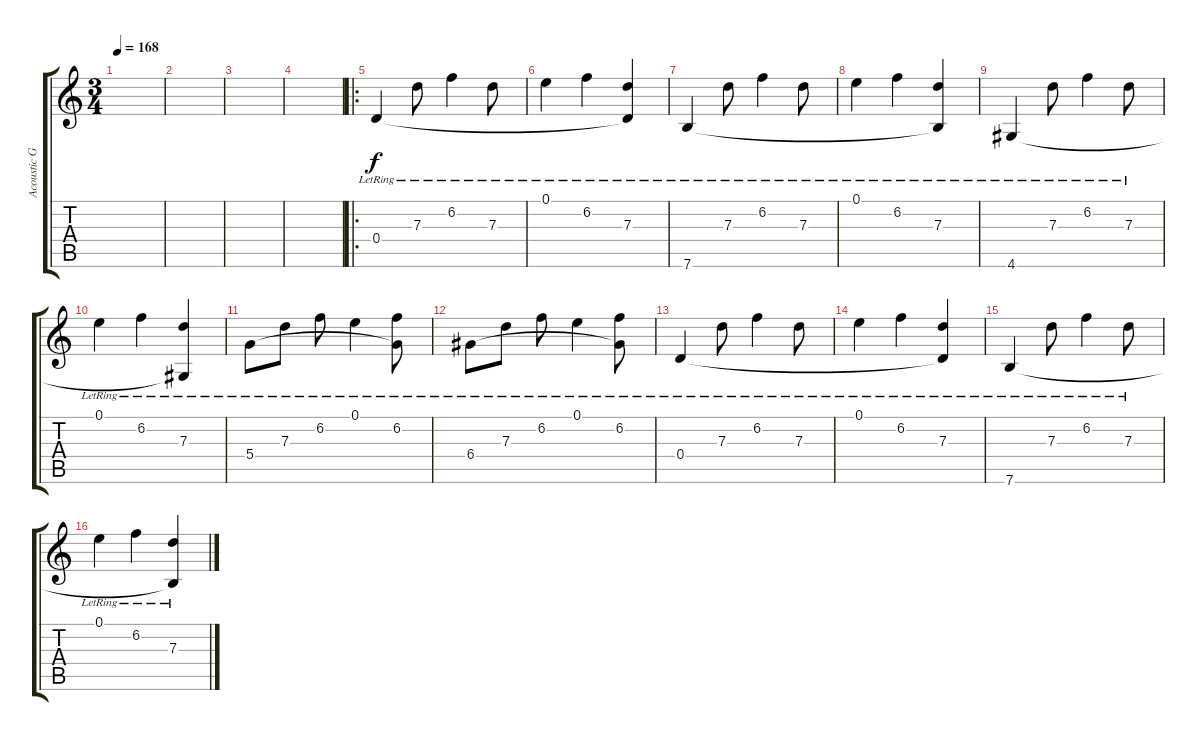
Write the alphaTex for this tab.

\track ("Acoustic Guitar" "Acoustic G") {instrument acousticguitarsteel}
\staff {score tabs}
\tuning (E4 B3 G3 D3 A2 E2) {hide}
\ts (3 4)
\tempo 168
\clef g2
\ks c
|
|
|
|
\ro
0.4{lr}.4 7.3{lr}.8 6.2{lr}.4 7.3{lr}.8 |
0.1{lr}.4 6.2{lr}.4 (7.3{lr} 0.4{t}).4 |
7.6{lr}.4 7.3{lr}.8 6.2{lr}.4 7.3{lr}.8 |
0.1{lr}.4 6.2{lr}.4 (7.3{lr} 7.6{t}).4 |
4.6{lr}.4 7.3{lr}.8 6.2{lr}.4 7.3{lr}.8 |
0.1{lr}.4 6.2{lr}.4 (7.3{lr} 4.6{t}).4 |
5.4{lr}.8 7.3{lr}.8 6.2{lr}.8 0.1{lr}.4 (6.2{lr} 5.4{t}).8 |
6.4{lr}.8 7.3{lr}.8 6.2{lr}.8 0.1{lr}.4 (6.2{lr} 6.4{t}).8 |
0.4{lr}.4 7.3{lr}.8 6.2{lr}.4 7.3{lr}.8 |
0.1{lr}.4 6.2{lr}.4 (7.3{lr} 0.4{t}).4 |
7.6{lr}.4 7.3{lr}.8 6.2{lr}.4 7.3{lr}.8 |
0.1{lr}.4 6.2{lr}.4 (7.3{lr} 7.6{t}).4
